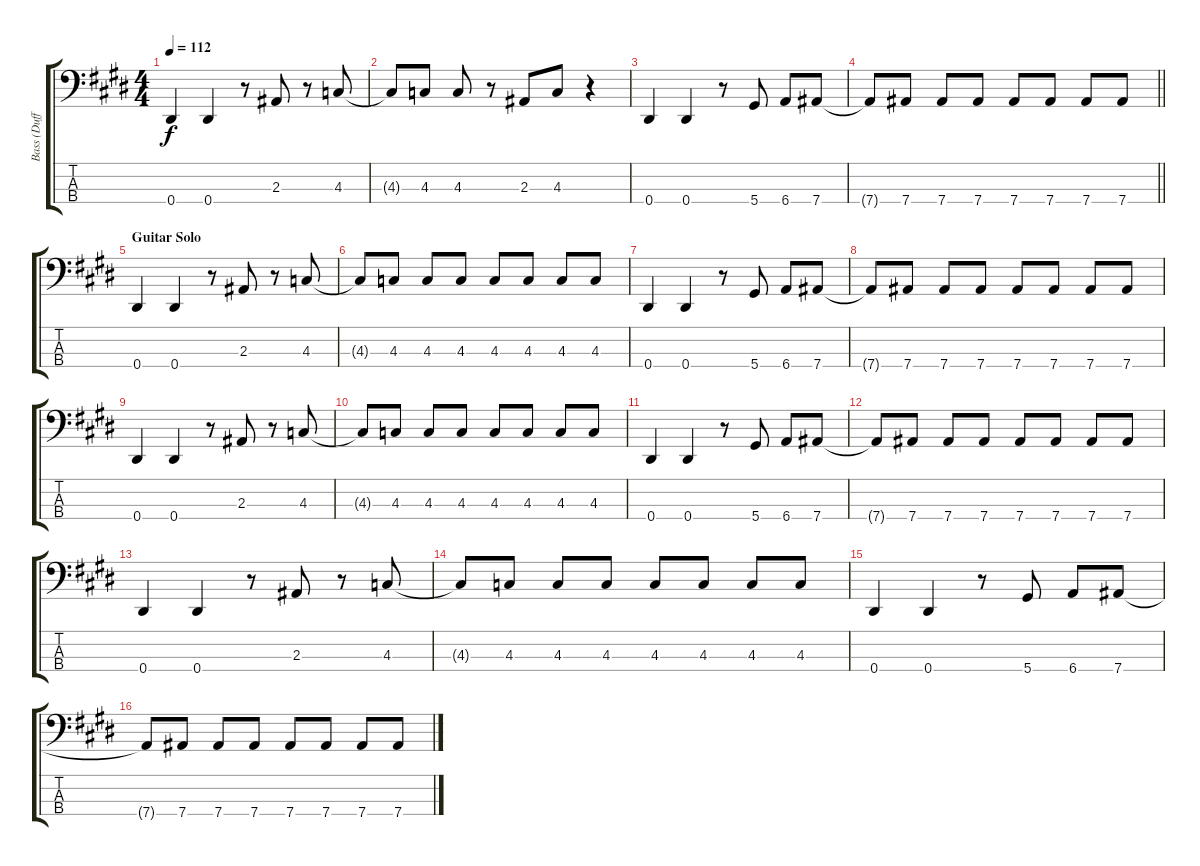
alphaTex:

\track ("Bass (Duff)" "Bass (Duff") {instrument electricbasspick}
\staff {score tabs}
\tuning (Gb2 Db2 Ab1 Eb1) {hide}
\ts (4 4)
\tempo 112
\clef f4
\ks e
0.4.4{dy f} 0.4.4 r.8 2.3.8 r.8 4.3.8 |
4.3{t}.8 4.3.8 4.3.8 r.8 2.3.8 4.3.8 r.4 |
0.4.4 0.4.4 r.8 5.4.8 6.4.8 7.4.8 |
\barLineRight lightlight
7.4{t}.8 7.4.8 7.4.8 7.4.8 7.4.8 7.4.8 7.4.8 7.4.8 |
\section ("" "Guitar Solo")
0.4.4 0.4.4 r.8 2.3.8 r.8 4.3.8 |
4.3{t}.8 4.3.8 4.3.8 4.3.8 4.3.8 4.3.8 4.3.8 4.3.8 |
0.4.4 0.4.4 r.8 5.4.8 6.4.8 7.4.8 |
7.4{t}.8 7.4.8 7.4.8 7.4.8 7.4.8 7.4.8 7.4.8 7.4.8 |
0.4.4 0.4.4 r.8 2.3.8 r.8 4.3.8 |
4.3{t}.8 4.3.8 4.3.8 4.3.8 4.3.8 4.3.8 4.3.8 4.3.8 |
0.4.4 0.4.4 r.8 5.4.8 6.4.8 7.4.8 |
7.4{t}.8 7.4.8 7.4.8 7.4.8 7.4.8 7.4.8 7.4.8 7.4.8 |
0.4.4 0.4.4 r.8 2.3.8 r.8 4.3.8 |
4.3{t}.8 4.3.8 4.3.8 4.3.8 4.3.8 4.3.8 4.3.8 4.3.8 |
0.4.4 0.4.4 r.8 5.4.8 6.4.8 7.4.8 |
7.4{t}.8 7.4.8 7.4.8 7.4.8 7.4.8 7.4.8 7.4.8 7.4.8
